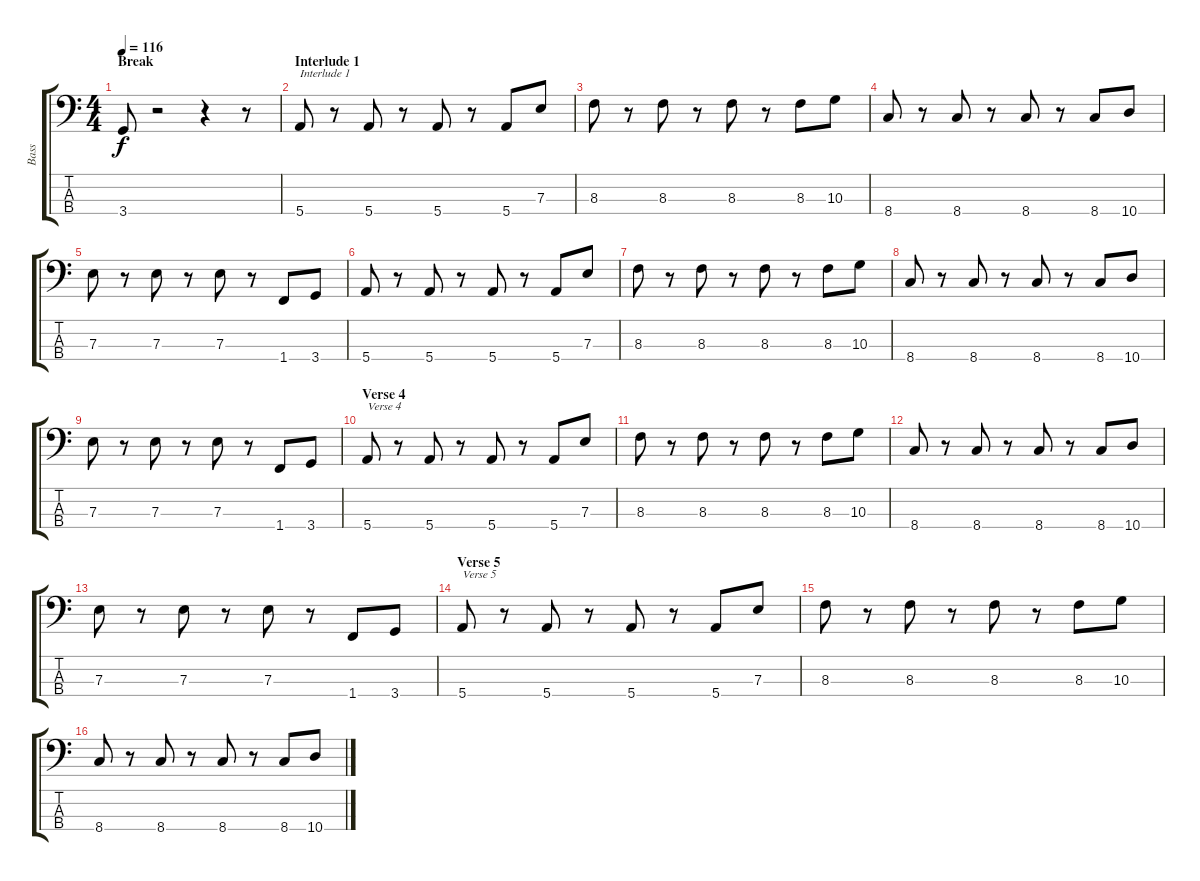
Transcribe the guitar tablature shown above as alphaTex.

\track ("Bass" "Bass") {instrument electricbassfinger}
\staff {score tabs}
\tuning (G2 D2 A1 E1) {hide}
\ts (4 4)
\section ("" "Break")
\tempo 116
\clef f4
\ks c
3.4.8{dy f} r.2 r.4 r.8 |
\section ("" "Interlude 1")
5.4.8{txt "Interlude 1"} r.8 5.4.8 r.8 5.4.8 r.8 5.4.8 7.3.8 |
8.3.8 r.8 8.3.8 r.8 8.3.8 r.8 8.3.8 10.3.8 |
8.4.8 r.8 8.4.8 r.8 8.4.8 r.8 8.4.8 10.4.8 |
7.3.8 r.8 7.3.8 r.8 7.3.8 r.8 1.4.8 3.4.8 |
5.4.8 r.8 5.4.8 r.8 5.4.8 r.8 5.4.8 7.3.8 |
8.3.8 r.8 8.3.8 r.8 8.3.8 r.8 8.3.8 10.3.8 |
8.4.8 r.8 8.4.8 r.8 8.4.8 r.8 8.4.8 10.4.8 |
7.3.8 r.8 7.3.8 r.8 7.3.8 r.8 1.4.8 3.4.8 |
\section ("" "Verse 4")
5.4.8{txt "Verse 4"} r.8 5.4.8 r.8 5.4.8 r.8 5.4.8 7.3.8 |
8.3.8 r.8 8.3.8 r.8 8.3.8 r.8 8.3.8 10.3.8 |
8.4.8 r.8 8.4.8 r.8 8.4.8 r.8 8.4.8 10.4.8 |
7.3.8 r.8 7.3.8 r.8 7.3.8 r.8 1.4.8 3.4.8 |
\section ("" "Verse 5")
5.4.8{txt "Verse 5"} r.8 5.4.8 r.8 5.4.8 r.8 5.4.8 7.3.8 |
8.3.8 r.8 8.3.8 r.8 8.3.8 r.8 8.3.8 10.3.8 |
8.4.8 r.8 8.4.8 r.8 8.4.8 r.8 8.4.8 10.4.8
